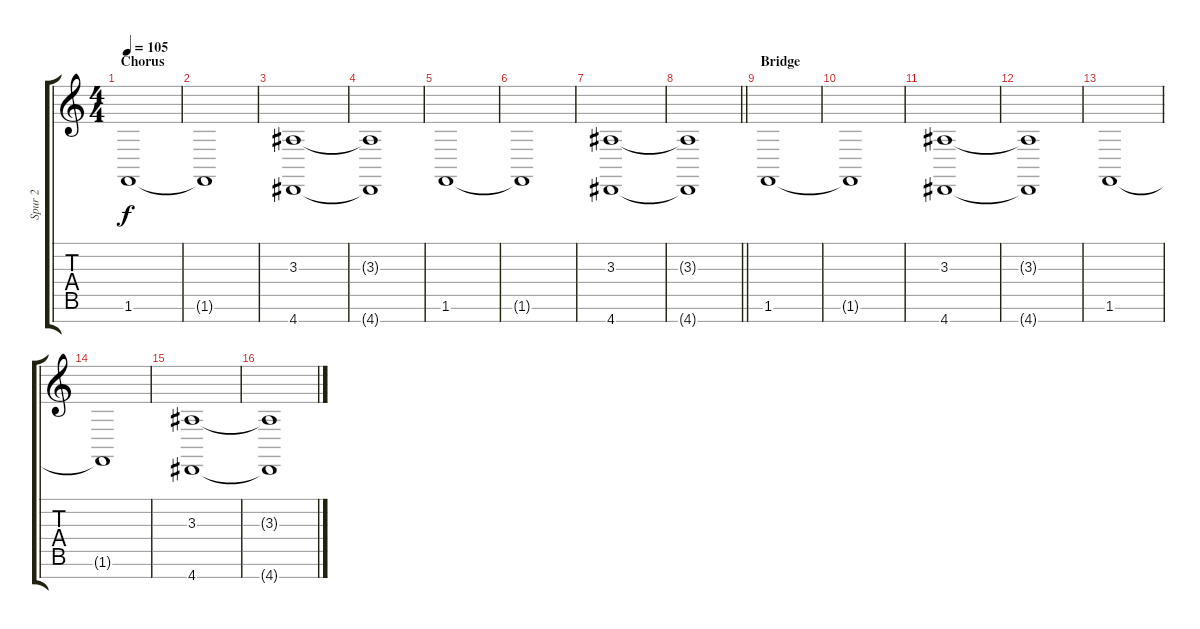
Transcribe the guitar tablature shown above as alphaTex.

\track ("Spur 2" "Spur 2") {instrument stringensemble2}
\staff {score tabs}
\tuning (E4 B3 G3 D3 A2 E2 B1) {hide}
\ts (4 4)
\section ("" "Chorus")
\tempo 105
\clef g2
\ks c
1.6.1{dy f} |
1.6{t}.1 |
(3.3 4.7).1 |
(3.3{t} 4.7{t}).1 |
1.6.1 |
1.6{t}.1 |
(3.3 4.7).1 |
\barLineRight lightlight
(3.3{t} 4.7{t}).1 |
\section ("" "Bridge")
1.6.1 |
1.6{t}.1 |
(3.3 4.7).1 |
(3.3{t} 4.7{t}).1 |
1.6.1 |
1.6{t}.1 |
(3.3 4.7).1 |
(3.3{t} 4.7{t}).1
